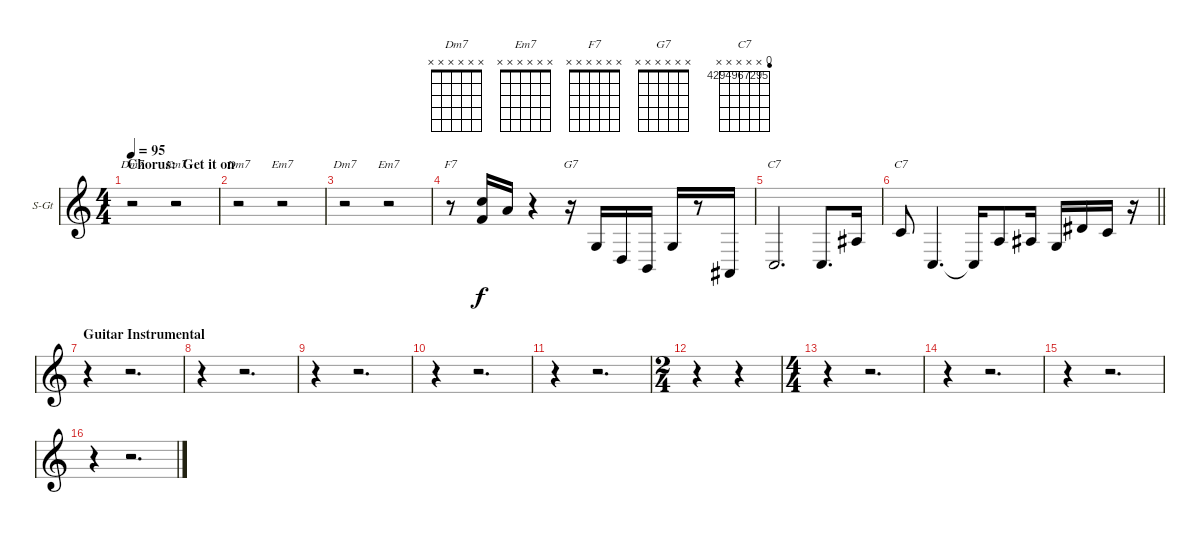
\bracketExtendMode groupsimilarinstruments
\firstSystemTrackNameOrientation horizontal
\otherSystemsTrackNameOrientation horizontal
\track ("Clavi L hand" "S-Gt") {instrument clavinet}
\staff {score}
\tuning (C3 G2 D2 A1 E1 B0)
\displaytranspose 12
\chord ("Dm7" x x x x x x)
\chord ("Em7" x x x x x x)
\chord ("F7" x x x x x x)
\chord ("G7" x x x x x x)
\chord ("C7" x x x 3 x x)
\chord ("C7" 4294967294 x x x x x) {firstfret 4294967295 showfingering false}
\ts (4 4)
\section ("" "Chorus:  Get it on")
\tempo 95
\clef g2
\ks c
r.2{ch "Dm7" dy f} r.2{ch "Em7"} |
r.2{ch "Dm7"} r.2{ch "Em7"} |
r.2{ch "Dm7"} r.2{ch "Em7"} |
r.8{ch "F7"} (12.1 10.2).16 9.1.16 r.4 r.16{ch "G7"} 0.2.16 0.3.16 2.4.16 0.2.16 r.8 1.4.16 |
3.4.2{d ch "C7"} 3.4.8{d} 3.2.16 |
\barLineRight lightlight
0.1.8{ch "C7"} 3.4.4{d} 3.4{t}.16 2.2.8 3.2.16 0.2.16 3.1.16 0.1.16 r.16 |
\section ("" "Guitar Instrumental")
r.4 r.2{d} |
r.4 r.2{d} |
r.4 r.2{d} |
r.4 r.2{d} |
r.4 r.2{d} |
\ts (2 4)
\beaming (8 2 2)
r.4 r.4 |
\ts (4 4)
\beaming (8 2 2 2 2)
r.4 r.2{d} |
r.4 r.2{d} |
r.4 r.2{d} |
r.4 r.2{d}
